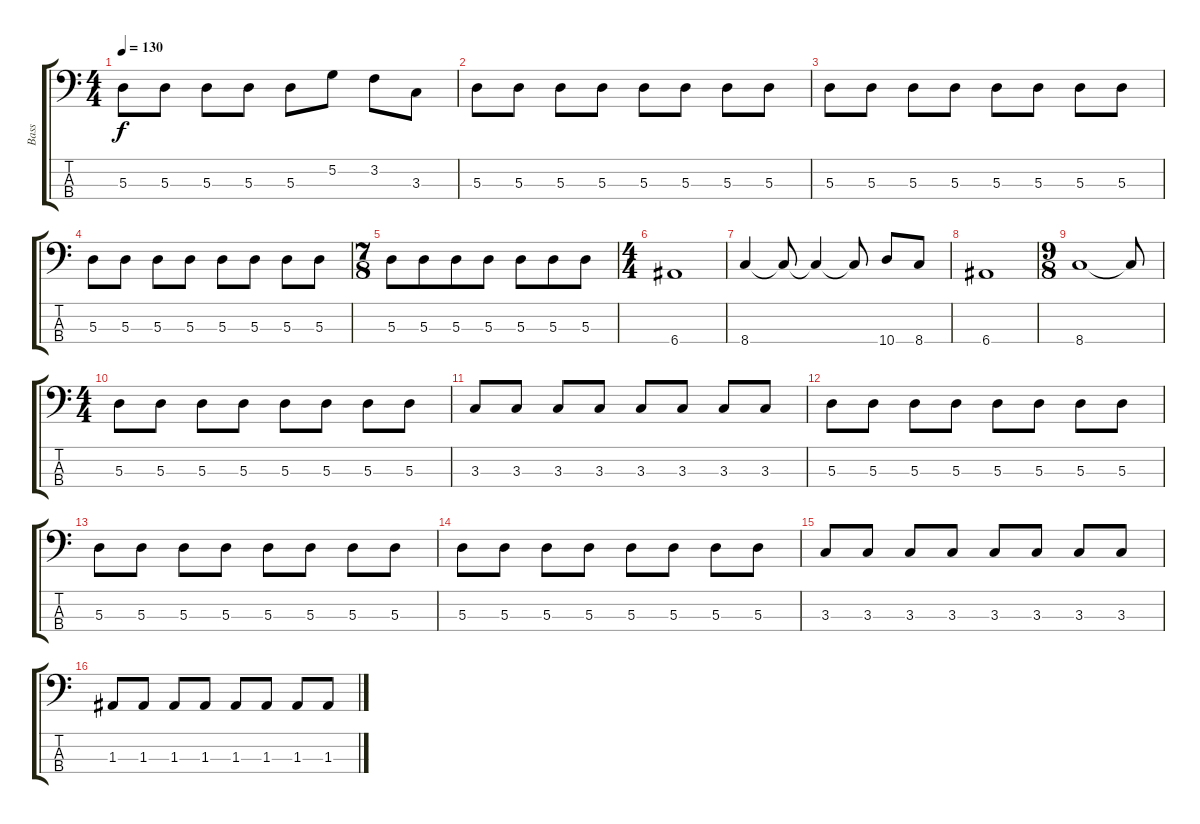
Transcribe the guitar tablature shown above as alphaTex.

\track ("Bass" "Bass") {instrument electricbassfinger}
\staff {score tabs}
\tuning (G2 D2 A1 E1) {hide}
\ts (4 4)
\tempo 130
\clef f4
\ks c
5.3.8{dy f} 5.3.8 5.3.8 5.3.8 5.3.8 5.2.8 3.2.8 3.3.8 |
5.3.8 5.3.8 5.3.8 5.3.8 5.3.8 5.3.8 5.3.8 5.3.8 |
5.3.8 5.3.8 5.3.8 5.3.8 5.3.8 5.3.8 5.3.8 5.3.8 |
5.3.8 5.3.8 5.3.8 5.3.8 5.3.8 5.3.8 5.3.8 5.3.8 |
\ts (7 8)
5.3.8 5.3.8 5.3.8 5.3.8 5.3.8 5.3.8 5.3.8 |
\ts (4 4)
6.4.1 |
8.4.4 8.4{t}.8 8.4{t}.4 8.4{t}.8 10.4.8 8.4.8 |
6.4.1 |
\ts (9 8)
8.4.1 8.4{t}.8 |
\ts (4 4)
5.3.8 5.3.8 5.3.8 5.3.8 5.3.8 5.3.8 5.3.8 5.3.8 |
3.3.8 3.3.8 3.3.8 3.3.8 3.3.8 3.3.8 3.3.8 3.3.8 |
5.3.8 5.3.8 5.3.8 5.3.8 5.3.8 5.3.8 5.3.8 5.3.8 |
5.3.8 5.3.8 5.3.8 5.3.8 5.3.8 5.3.8 5.3.8 5.3.8 |
5.3.8 5.3.8 5.3.8 5.3.8 5.3.8 5.3.8 5.3.8 5.3.8 |
3.3.8 3.3.8 3.3.8 3.3.8 3.3.8 3.3.8 3.3.8 3.3.8 |
1.3.8 1.3.8 1.3.8 1.3.8 1.3.8 1.3.8 1.3.8 1.3.8
